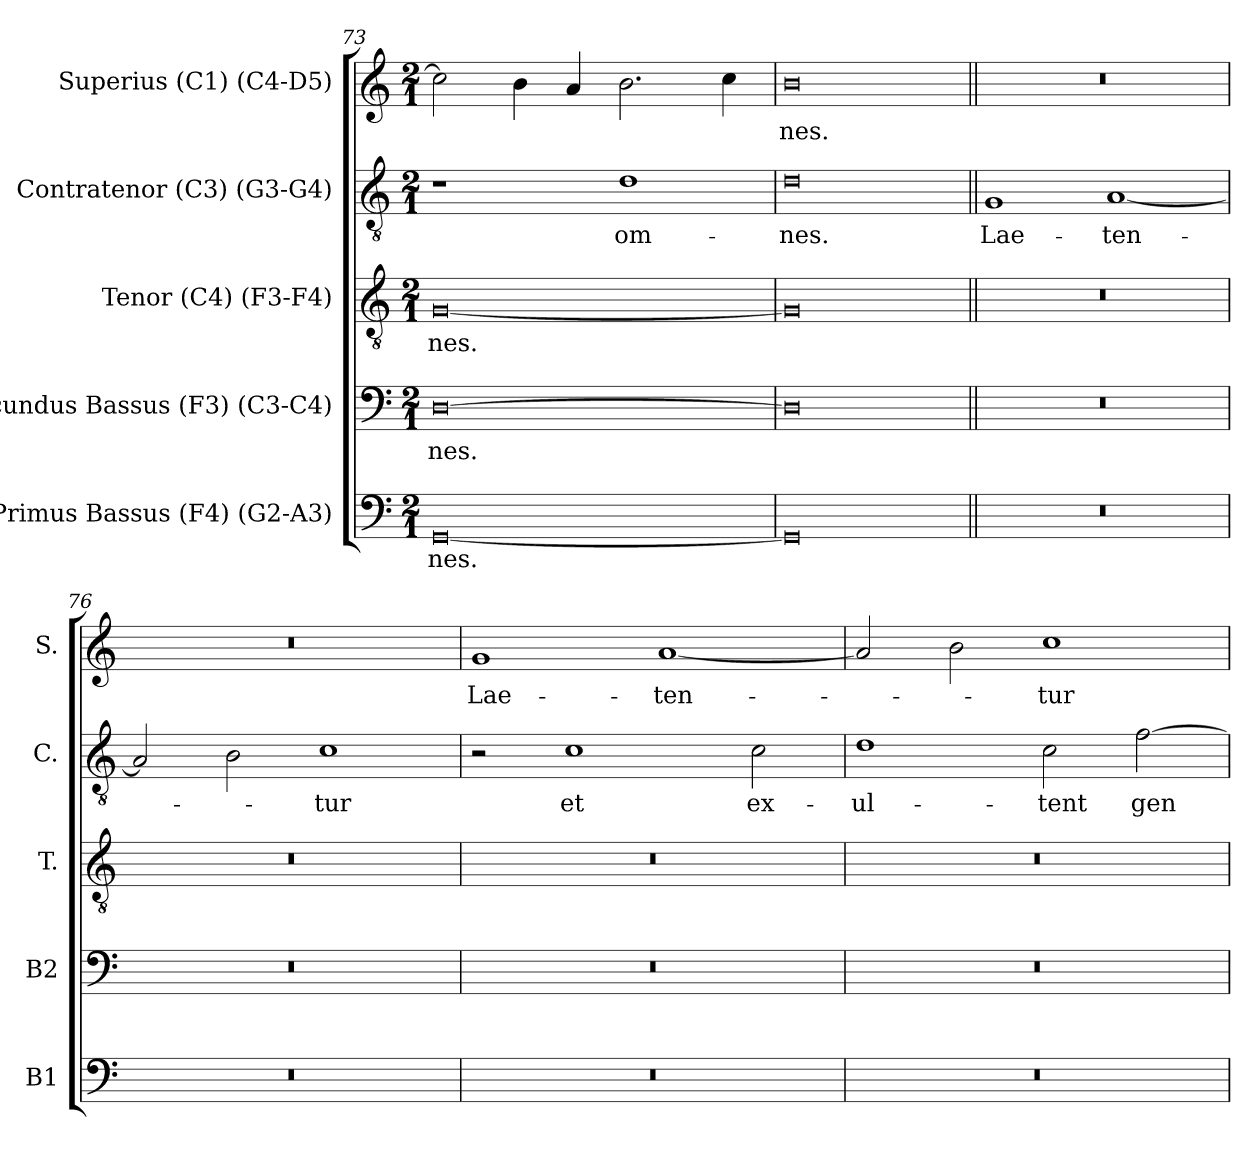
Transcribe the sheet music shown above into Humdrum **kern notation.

**kern	**text	**kern	**text	**kern	**text	**kern	**text	**kern	**text
*part5	*part5	*part4	*part4	*part3	*part3	*part2	*part2	*part1	*part1
*staff5	*staff5	*staff4	*staff4	*staff3	*staff3	*staff2	*staff2	*staff1	*staff1
*I"Primus Bassus (F4) (G2-A3)	*	*I"Secundus Bassus (F3) (C3-C4)	*	*I"Tenor (C4) (F3-F4)	*	*I"Contratenor (C3) (G3-G4)	*	*I"Superius (C1) (C4-D5)	*
*I'B1	*	*I'B2	*	*I'T.	*	*I'C.	*	*I'S.	*
*clefF4	*	*clefF4	*	*clefGv2	*	*clefGv2	*	*clefG2	*
*	*	*	*	*ITrd7c12	*	*ITrd7c12	*	*	*
*k[]	*	*k[]	*	*k[]	*	*k[]	*	*k[]	*
*C:	*	*C:	*	*C:	*	*C:	*	*C:	*
*M2/1	*	*M2/1	*	*M2/1	*	*M2/1	*	*M2/1	*
=73	=73	=73	=73	=73	=73	=73	=73	=73	=73
!	!LO:LY:b:color=#000000	!	!	!	!	!	!	!	!
!	!	!	!LO:LY:b:color=#000000	!	!	!	!	!	!
!	!	!	!	!	!LO:LY:b:color=#000000	!	!	!	!
[0GGi	-nes.	[0Di	-nes.	[0GGi	-nes.	1r	.	2cci\]	.
.	.	.	.	.	.	.	.	4bi\	.
.	.	.	.	.	.	.	.	4ai/	.
!	!	!	!	!	!	!	!LO:LY:b:color=#000000	!	!
.	.	.	.	.	.	1Di	om-	2.bi\	.
.	.	.	.	.	.	.	.	4cci\	.
=74	=74	=74	=74	=74	=74	=74	=74	=74	=74
!	!	!	!	!	!	!	!LO:LY:b:color=#000000	!	!
!	!	!	!	!	!	!	!	!	!LO:LY:b:color=#000000
0GGi]	.	0Di]	.	0GGi]	.	0Di	-nes.	0bi	-nes.
!!LO:PB:g=z
=75||	=75||	=75||	=75||	=75||	=75||	=75||	=75||	=75||	=75||
!LO:N:vis=1	!	!LO:N:vis=1	!	!LO:N:vis=1	!	!	!	!	!
!	!	!	!	!	!	!	!LO:LY:b:color=#000000	!LO:N:vis=1	!
0r	.	0r	.	0r	.	1GGi	Lae-	0r	.
!	!	!	!	!	!	!	!LO:LY:b:color=#000000	!	!
.	.	.	.	.	.	[1AAi	-ten-	.	.
=76	=76	=76	=76	=76	=76	=76	=76	=76	=76
!LO:N:vis=1	!	!LO:N:vis=1	!	!LO:N:vis=1	!	!	!	!LO:N:vis=1	!
0r	.	0r	.	0r	.	2AAi/]	.	0r	.
.	.	.	.	.	.	2BBi\	.	.	.
!	!	!	!	!	!	!	!LO:LY:b:color=#000000	!	!
.	.	.	.	.	.	1Ci	-tur	.	.
=77	=77	=77	=77	=77	=77	=77	=77	=77	=77
!LO:N:vis=1	!	!LO:N:vis=1	!	!LO:N:vis=1	!	!	!	!	!
!	!	!	!	!	!	!	!	!	!LO:LY:b:color=#000000
0r	.	0r	.	0r	.	2r	.	1gi	Lae-
!	!	!	!	!	!	!	!LO:LY:b:color=#000000	!	!
.	.	.	.	.	.	1Ci	et	.	.
!	!	!	!	!	!	!	!	!	!LO:LY:b:color=#000000
.	.	.	.	.	.	.	.	[1ai	-ten-
!	!	!	!	!	!	!	!LO:LY:b:color=#000000	!	!
.	.	.	.	.	.	2Ci\	ex-	.	.
=78	=78	=78	=78	=78	=78	=78	=78	=78	=78
!LO:N:vis=1	!	!LO:N:vis=1	!	!LO:N:vis=1	!	!	!	!	!
!	!	!	!	!	!	!	!LO:LY:b:color=#000000	!	!
0r	.	0r	.	0r	.	1Di	-ul-	2ai/]	.
.	.	.	.	.	.	.	.	2bi\	.
!	!	!	!	!	!	!	!LO:LY:b:color=#000000	!	!
!	!	!	!	!	!	!	!	!	!LO:LY:b:color=#000000
.	.	.	.	.	.	2Ci\	-tent	1cci	-tur
!	!	!	!	!	!	!	!LO:LY:b:color=#000000	!	!
.	.	.	.	.	.	[2Fi\	gen-	.	.
=	=	=	=	=	=	=	=	=	=
*-	*-	*-	*-	*-	*-	*-	*-	*-	*-
